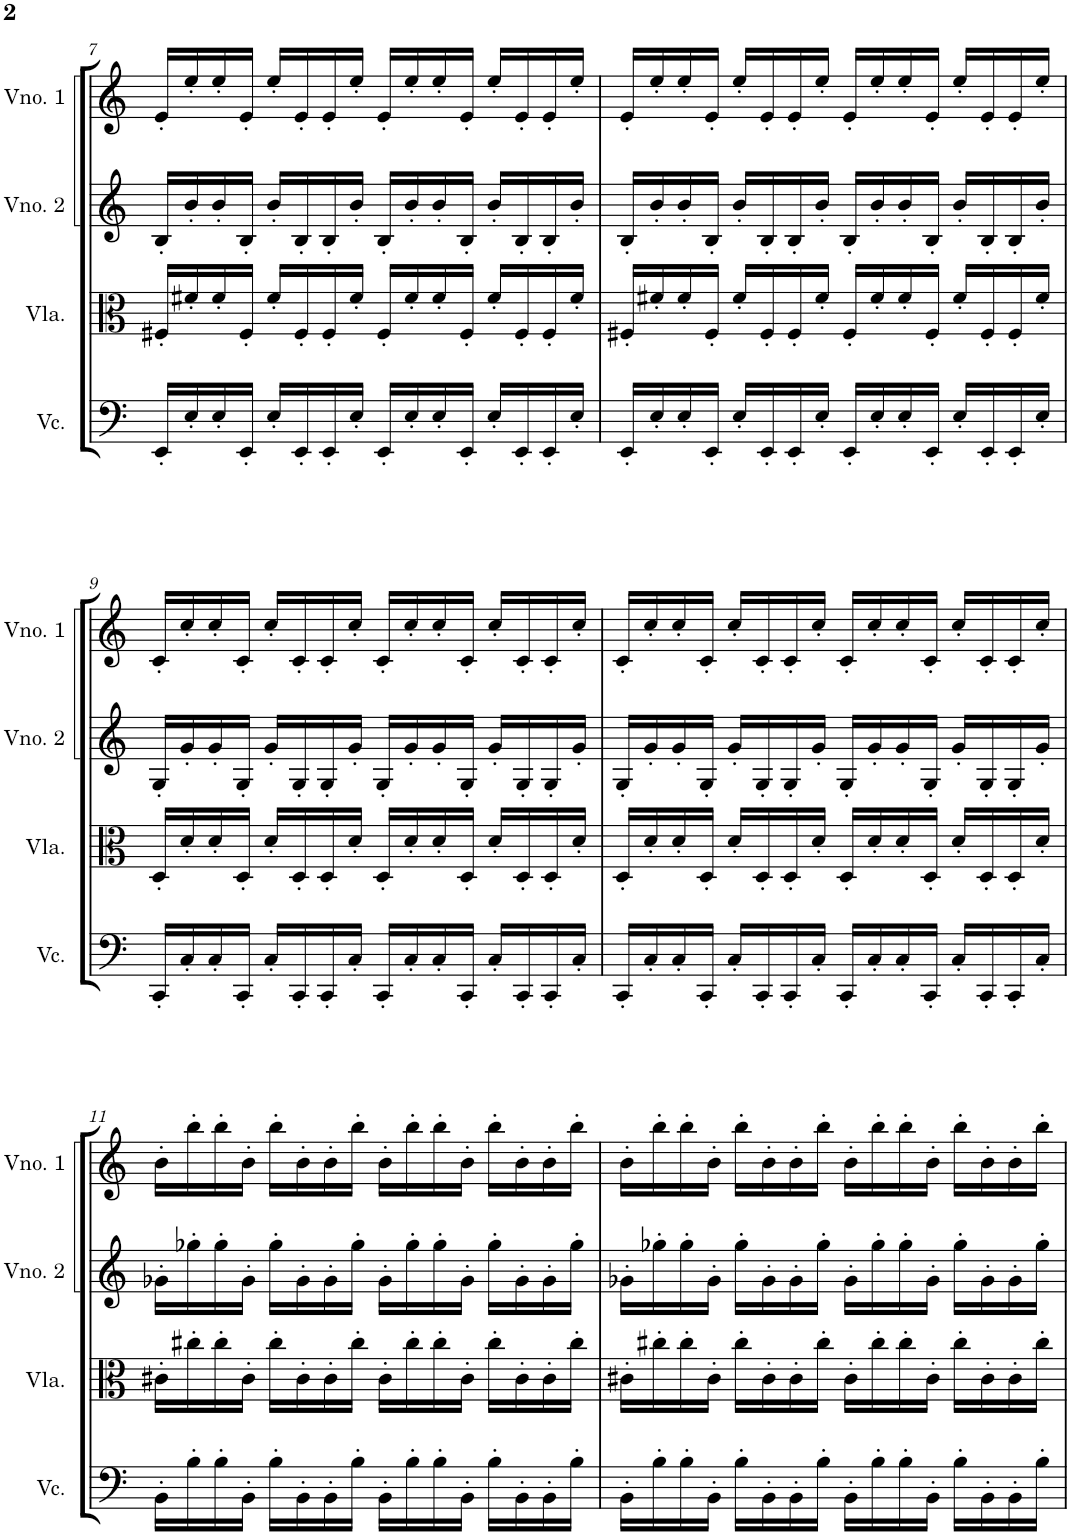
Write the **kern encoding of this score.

**kern	**kern	**kern	**kern
*part4	*part3	*part2	*part1
*staff4	*staff3	*staff2	*staff1
*I"Violoncelo	*I"Viola	*I"Violino 2	*I"Violino 1
*I'Vc.	*I'Vla.	*I'Vno. 2	*I'Vno. 1
!!LO:PB:g=z
*clefF4	*clefC3	*clefG2	*clefG2
*k[]	*k[]	*k[]	*k[]
*M4/4	*M4/4	*M4/4	*M4/4
=7	=7	=7	=7
16EE'/LL	16F#X'/LL	16B'/LL	16e'/LL
16E'/	16f#X'/	16b'/	16ee'/
16E'/	16f#'/	16b'/	16ee'/
16EE'/JJ	16F#'/JJ	16B'/JJ	16e'/JJ
16E'/LL	16f#'/LL	16b'/LL	16ee'/LL
16EE'/	16F#'/	16B'/	16e'/
16EE'/	16F#'/	16B'/	16e'/
16E'/JJ	16f#'/JJ	16b'/JJ	16ee'/JJ
16EE'/LL	16F#'/LL	16B'/LL	16e'/LL
16E'/	16f#'/	16b'/	16ee'/
16E'/	16f#'/	16b'/	16ee'/
16EE'/JJ	16F#'/JJ	16B'/JJ	16e'/JJ
16E'/LL	16f#'/LL	16b'/LL	16ee'/LL
16EE'/	16F#'/	16B'/	16e'/
16EE'/	16F#'/	16B'/	16e'/
16E'/JJ	16f#'/JJ	16b'/JJ	16ee'/JJ
=8	=8	=8	=8
16EE'/LL	16F#X'/LL	16B'/LL	16e'/LL
16E'/	16f#X'/	16b'/	16ee'/
16E'/	16f#'/	16b'/	16ee'/
16EE'/JJ	16F#'/JJ	16B'/JJ	16e'/JJ
16E'/LL	16f#'/LL	16b'/LL	16ee'/LL
16EE'/	16F#'/	16B'/	16e'/
16EE'/	16F#'/	16B'/	16e'/
16E'/JJ	16f#'/JJ	16b'/JJ	16ee'/JJ
16EE'/LL	16F#'/LL	16B'/LL	16e'/LL
16E'/	16f#'/	16b'/	16ee'/
16E'/	16f#'/	16b'/	16ee'/
16EE'/JJ	16F#'/JJ	16B'/JJ	16e'/JJ
16E'/LL	16f#'/LL	16b'/LL	16ee'/LL
16EE'/	16F#'/	16B'/	16e'/
16EE'/	16F#'/	16B'/	16e'/
16E'/JJ	16f#'/JJ	16b'/JJ	16ee'/JJ
!!LO:LB:g=z
=9	=9	=9	=9
16CC'/LL	16D'/LL	16G'/LL	16c'/LL
16C'/	16d'/	16g'/	16cc'/
16C'/	16d'/	16g'/	16cc'/
16CC'/JJ	16D'/JJ	16G'/JJ	16c'/JJ
16C'/LL	16d'/LL	16g'/LL	16cc'/LL
16CC'/	16D'/	16G'/	16c'/
16CC'/	16D'/	16G'/	16c'/
16C'/JJ	16d'/JJ	16g'/JJ	16cc'/JJ
16CC'/LL	16D'/LL	16G'/LL	16c'/LL
16C'/	16d'/	16g'/	16cc'/
16C'/	16d'/	16g'/	16cc'/
16CC'/JJ	16D'/JJ	16G'/JJ	16c'/JJ
16C'/LL	16d'/LL	16g'/LL	16cc'/LL
16CC'/	16D'/	16G'/	16c'/
16CC'/	16D'/	16G'/	16c'/
16C'/JJ	16d'/JJ	16g'/JJ	16cc'/JJ
=10	=10	=10	=10
16CC'/LL	16D'/LL	16G'/LL	16c'/LL
16C'/	16d'/	16g'/	16cc'/
16C'/	16d'/	16g'/	16cc'/
16CC'/JJ	16D'/JJ	16G'/JJ	16c'/JJ
16C'/LL	16d'/LL	16g'/LL	16cc'/LL
16CC'/	16D'/	16G'/	16c'/
16CC'/	16D'/	16G'/	16c'/
16C'/JJ	16d'/JJ	16g'/JJ	16cc'/JJ
16CC'/LL	16D'/LL	16G'/LL	16c'/LL
16C'/	16d'/	16g'/	16cc'/
16C'/	16d'/	16g'/	16cc'/
16CC'/JJ	16D'/JJ	16G'/JJ	16c'/JJ
16C'/LL	16d'/LL	16g'/LL	16cc'/LL
16CC'/	16D'/	16G'/	16c'/
16CC'/	16D'/	16G'/	16c'/
16C'/JJ	16d'/JJ	16g'/JJ	16cc'/JJ
!!LO:LB:g=z
=11	=11	=11	=11
16BB'\LL	16c#X'\LL	16g-X'\LL	16b'\LL
16B'\	16cc#X'\	16gg-X'\	16bb'\
16B'\	16cc#'\	16gg-'\	16bb'\
16BB'\JJ	16c#'\JJ	16g-'\JJ	16b'\JJ
16B'\LL	16cc#'\LL	16gg-'\LL	16bb'\LL
16BB'\	16c#'\	16g-'\	16b'\
16BB'\	16c#'\	16g-'\	16b'\
16B'\JJ	16cc#'\JJ	16gg-'\JJ	16bb'\JJ
16BB'\LL	16c#'\LL	16g-'\LL	16b'\LL
16B'\	16cc#'\	16gg-'\	16bb'\
16B'\	16cc#'\	16gg-'\	16bb'\
16BB'\JJ	16c#'\JJ	16g-'\JJ	16b'\JJ
16B'\LL	16cc#'\LL	16gg-'\LL	16bb'\LL
16BB'\	16c#'\	16g-'\	16b'\
16BB'\	16c#'\	16g-'\	16b'\
16B'\JJ	16cc#'\JJ	16gg-'\JJ	16bb'\JJ
=12	=12	=12	=12
16BB'\LL	16c#X'\LL	16g-X'\LL	16b'\LL
16B'\	16cc#X'\	16gg-X'\	16bb'\
16B'\	16cc#'\	16gg-'\	16bb'\
16BB'\JJ	16c#'\JJ	16g-'\JJ	16b'\JJ
16B'\LL	16cc#'\LL	16gg-'\LL	16bb'\LL
16BB'\	16c#'\	16g-'\	16b'\
16BB'\	16c#'\	16g-'\	16b'\
16B'\JJ	16cc#'\JJ	16gg-'\JJ	16bb'\JJ
16BB'\LL	16c#'\LL	16g-'\LL	16b'\LL
16B'\	16cc#'\	16gg-'\	16bb'\
16B'\	16cc#'\	16gg-'\	16bb'\
16BB'\JJ	16c#'\JJ	16g-'\JJ	16b'\JJ
16B'\LL	16cc#'\LL	16gg-'\LL	16bb'\LL
16BB'\	16c#'\	16g-'\	16b'\
16BB'\	16c#'\	16g-'\	16b'\
16B'\JJ	16cc#'\JJ	16gg-'\JJ	16bb'\JJ
=	=	=	=
*-	*-	*-	*-
